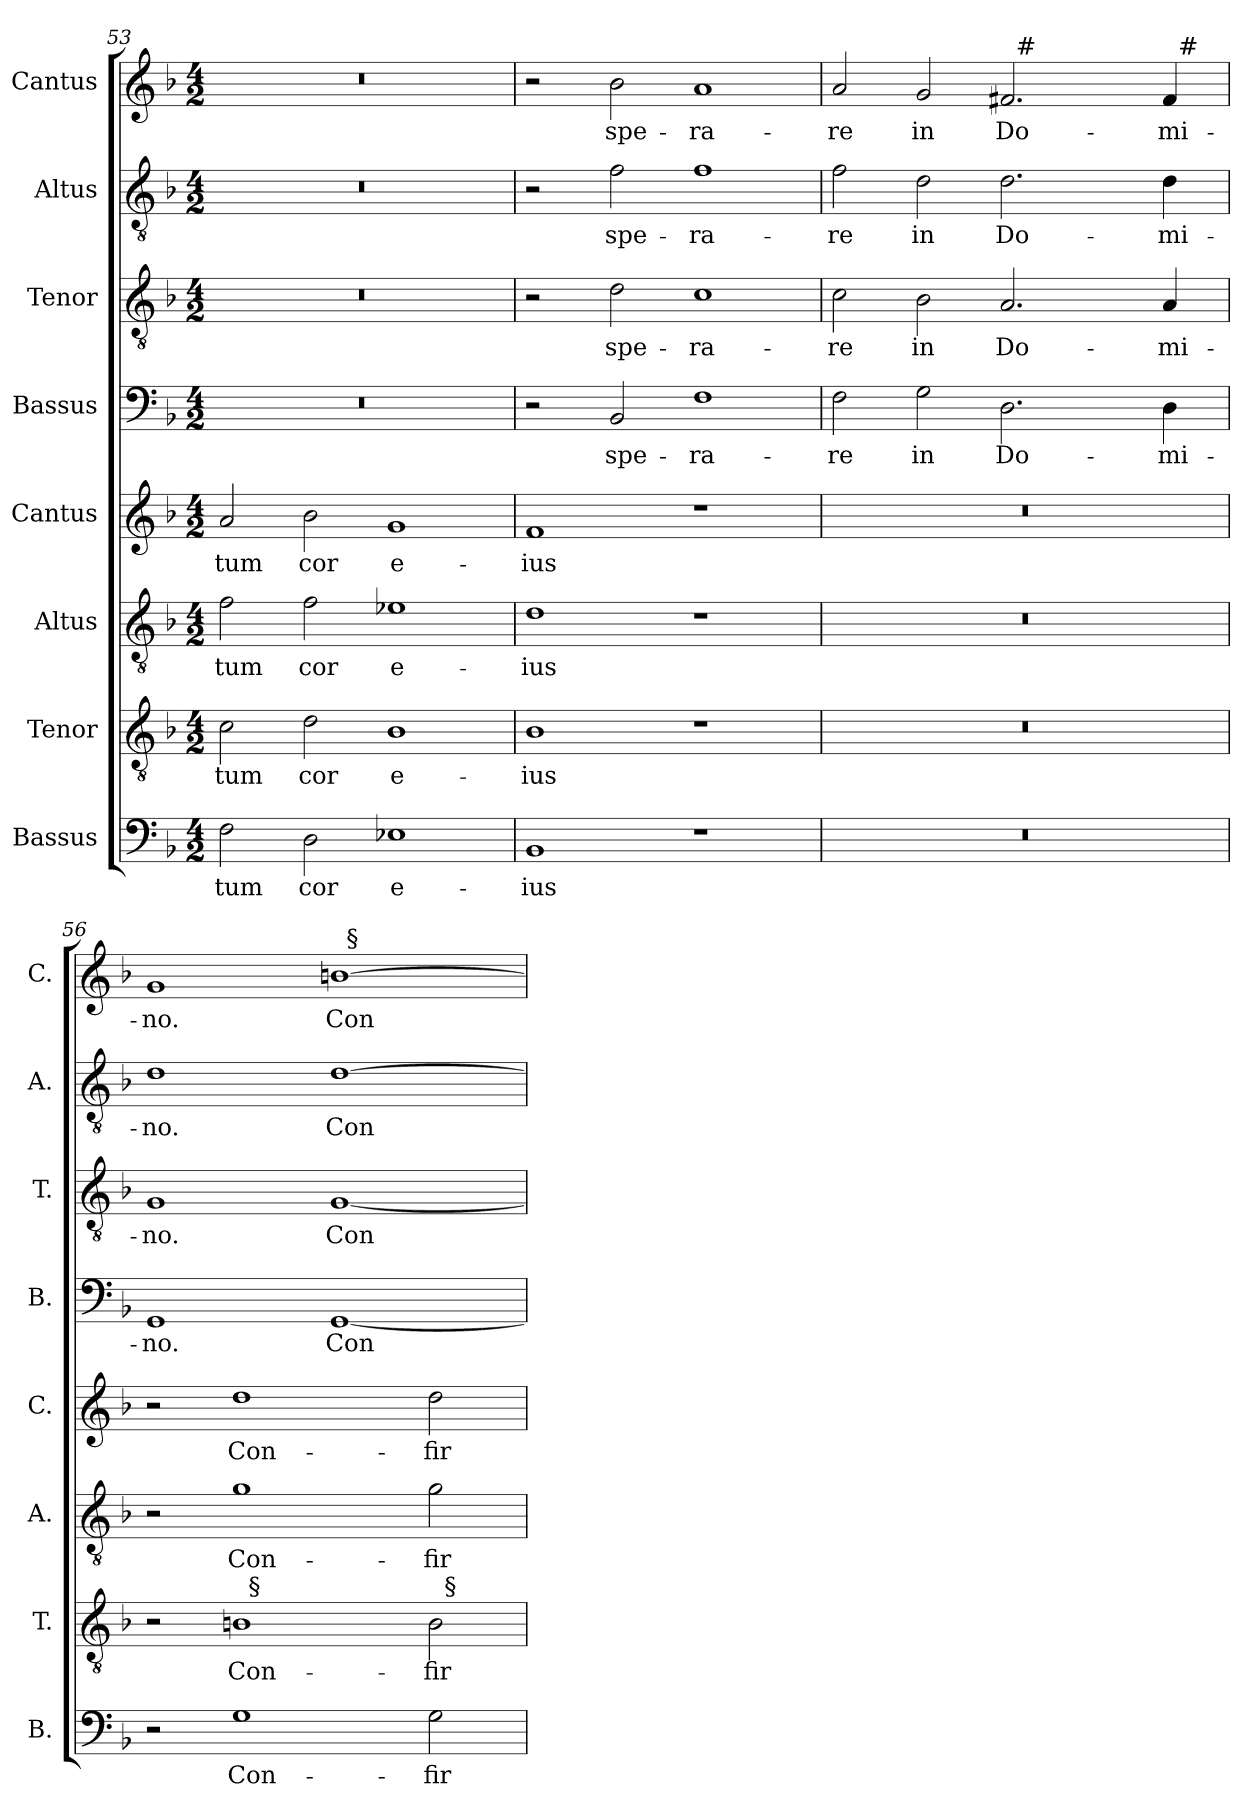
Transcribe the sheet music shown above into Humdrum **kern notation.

**kern	**text	**kern	**text	**kern	**text	**kern	**text	**kern	**text	**kern	**text	**kern	**text	**kern	**text
*part8	*part8	*part7	*part7	*part6	*part6	*part5	*part5	*part4	*part4	*part3	*part3	*part2	*part2	*part1	*part1
*staff8	*staff8	*staff7	*staff7	*staff6	*staff6	*staff5	*staff5	*staff4	*staff4	*staff3	*staff3	*staff2	*staff2	*staff1	*staff1
*I"Bassus	*	*I"Tenor	*	*I"Altus	*	*I"Cantus	*	*I"Bassus	*	*I"Tenor	*	*I"Altus	*	*I"Cantus	*
*I'B.	*	*I'T.	*	*I'A.	*	*I'C.	*	*I'B.	*	*I'T.	*	*I'A.	*	*I'C.	*
!!LO:PB:g=z
*clefF4	*	*clefGv2	*	*clefGv2	*	*clefG2	*	*clefF4	*	*clefGv2	*	*clefGv2	*	*clefG2	*
*	*	*ITrd7c12	*	*ITrd7c12	*	*	*	*	*	*ITrd7c12	*	*ITrd7c12	*	*	*
*k[b-]	*	*k[b-]	*	*k[b-]	*	*k[b-]	*	*k[b-]	*	*k[b-]	*	*k[b-]	*	*k[b-]	*
*F:	*	*F:	*	*F:	*	*F:	*	*F:	*	*F:	*	*F:	*	*F:	*
*M4/2	*	*M4/2	*	*M4/2	*	*M4/2	*	*M4/2	*	*M4/2	*	*M4/2	*	*M4/2	*
=53	=53	=53	=53	=53	=53	=53	=53	=53	=53	=53	=53	=53	=53	=53	=53
!	!LO:LY:b	!	!LO:LY:b	!	!LO:LY:b	!	!LO:LY:b	!LO:N:vis=1	!	!LO:N:vis=1	!	!LO:N:vis=1	!	!LO:N:vis=1	!
2F\	-tum	2C\	-tum	2F\	-tum	2a/	-tum	0r	.	0r	.	0r	.	0r	.
!	!LO:LY:b	!	!LO:LY:b	!	!LO:LY:b	!	!LO:LY:b	!	!	!	!	!	!	!	!
2D\	cor	2D\	cor	2F\	cor	2b-\	cor	.	.	.	.	.	.	.	.
!	!LO:LY:b	!	!LO:LY:b	!	!LO:LY:b	!	!LO:LY:b	!	!	!	!	!	!	!	!
1E-X	e-	1BB-	e-	1E-X	e-	1g	e-	.	.	.	.	.	.	.	.
=54	=54	=54	=54	=54	=54	=54	=54	=54	=54	=54	=54	=54	=54	=54	=54
!	!LO:LY:b	!	!LO:LY:b	!	!LO:LY:b	!	!LO:LY:b	!	!	!	!	!	!	!	!
1BB-	-ius	1BB-	-ius	1D	-ius	1f	-ius	2r	.	2r	.	2r	.	2r	.
!	!	!	!	!	!	!	!	!	!LO:LY:b	!	!LO:LY:b	!	!LO:LY:b	!	!LO:LY:b
.	.	.	.	.	.	.	.	2BB-/	spe-	2D\	spe-	2F\	spe-	2b-\	spe-
!	!	!	!	!	!	!	!	!	!LO:LY:b	!	!LO:LY:b	!	!LO:LY:b	!	!LO:LY:b
1r	.	1r	.	1r	.	1r	.	1F	-ra-	1C	-ra-	1F	-ra-	1a	-ra-
=55	=55	=55	=55	=55	=55	=55	=55	=55	=55	=55	=55	=55	=55	=55	=55
!LO:N:vis=1	!	!LO:N:vis=1	!	!LO:N:vis=1	!	!LO:N:vis=1	!	!	!LO:LY:b	!	!LO:LY:b	!	!LO:LY:b	!	!LO:LY:b
*	*	*	*	*	*	*	*	*	*	*	*	*	*	*^	*
*	*	*	*	*	*	*	*	*	*	*	*	*	*	*	*^	*
0r	.	0r	.	0r	.	0r	.	2F\	-re	2C\	-re	2F\	-re	2a/	1ryy	1ryy	-re
!	!	!	!	!	!	!	!	!	!LO:LY:b	!	!LO:LY:b	!	!LO:LY:b	!	!	!	!LO:LY:b
.	.	.	.	.	.	.	.	2G\	in	2BB-\	in	2D\	in	2g/	.	.	in
!	!	!	!	!	!	!	!	!	!LO:LY:b	!	!LO:LY:b	!	!LO:LY:b	!	!	!	!LO:LY:b
.	.	.	.	.	.	.	.	2.D\	Do-	2.AA/	Do-	2.D\	Do-	2.f#/	32ryy	2ryy	Do-
!	!	!	!	!	!	!	!	!	!	!	!	!	!	!	!LO:TX:a:t=#	!	!
.	.	.	.	.	.	.	.	.	.	.	.	.	.	.	2ryy	.	.
.	.	.	.	.	.	.	.	.	.	.	.	.	.	.	.	4ryy	.
.	.	.	.	.	.	.	.	.	.	.	.	.	.	.	4...ryy	.	.
!	!	!	!	!	!	!	!	!	!LO:LY:b	!	!LO:LY:b	!	!LO:LY:b	!	!	!	!LO:LY:b
.	.	.	.	.	.	.	.	4D\	-mi-	4AA/	-mi-	4D\	-mi-	4f#/	.	32ryy	-mi-
!	!	!	!	!	!	!	!	!	!	!	!	!	!	!	!	!LO:TX:a:t=#	!
.	.	.	.	.	.	.	.	.	.	.	.	.	.	.	.	8..ryy	.
=56	=56	=56	=56	=56	=56	=56	=56	=56	=56	=56	=56	=56	=56	=56	=56	=56	=56
!	!	!	!	!	!	!	!	!	!LO:LY:b	!	!LO:LY:b	!	!LO:LY:b	!	!	!	!LO:LY:b
*	*	*^	*	*	*	*	*	*	*	*	*	*	*	*	*v	*v	*
2r	.	2r	2ryy	.	2r	.	2r	.	1GG	-no.	1GG	-no.	1D	-no.	1g	1ryy	-no.
!	!LO:LY:b	!	!	!LO:LY:b	!	!LO:LY:b	!	!LO:LY:b	!	!	!	!	!	!	!	!	!
1G	Con-	1BB	32ryy	Con-	1G	Con-	1dd	Con-	.	.	.	.	.	.	.	.	.
!	!	!	!LO:TX:a:t=§	!	!	!	!	!	!	!	!	!	!	!	!	!	!
.	.	.	1ryy	.	.	.	.	.	.	.	.	.	.	.	.	.	.
!	!	!	!	!	!	!	!	!	!	!LO:LY:b	!	!LO:LY:b	!	!LO:LY:b	!	!	!LO:LY:b
.	.	.	.	.	.	.	.	.	[<1GG	Con-	[<1GG	Con-	[>1D	Con-	[>1b	32ryy	Con-
!	!	!	!	!	!	!	!	!	!	!	!	!	!	!	!	!LO:TX:a:t=§	!
.	.	.	.	.	.	.	.	.	.	.	.	.	.	.	.	2ryy	.
!	!LO:LY:b	!	!	!LO:LY:b	!	!LO:LY:b	!	!LO:LY:b	!	!	!	!	!	!	!	!	!
2G\	-fir-	2BB\	.	-fir-	2G\	-fir-	2dd\	-fir-	.	.	.	.	.	.	.	.	.
!	!	!	!LO:TX:a:t=§	!	!	!	!	!	!	!	!	!	!	!	!	!	!
.	.	.	4...ryy	.	.	.	.	.	.	.	.	.	.	.	.	4...ryy	.
*	*	*v	*v	*	*	*	*	*	*	*	*	*	*	*	*v	*v	*
=	=	=	=	=	=	=	=	=	=	=	=	=	=	=	=
*-	*-	*-	*-	*-	*-	*-	*-	*-	*-	*-	*-	*-	*-	*-	*-
